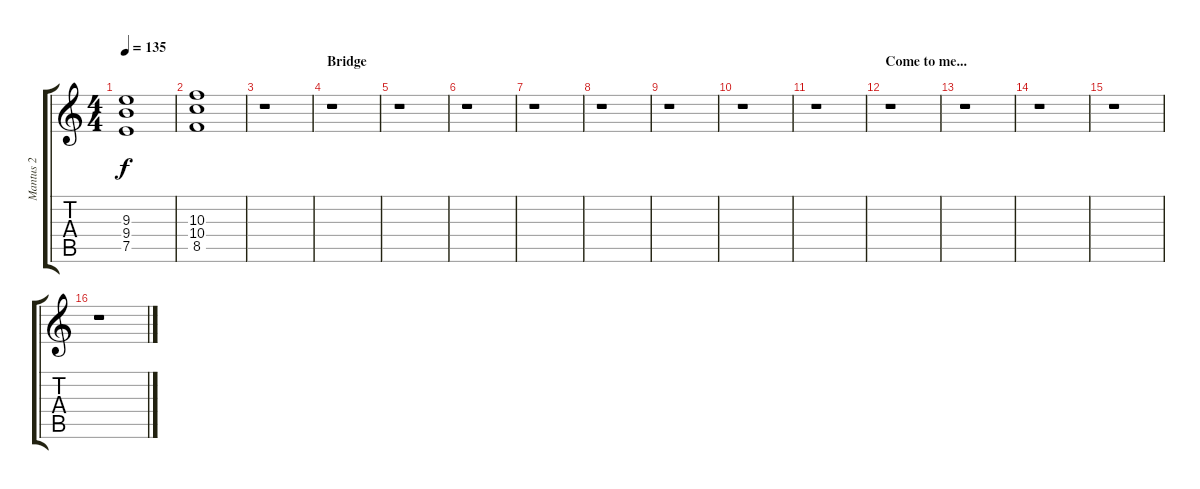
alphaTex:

\track ("Mantus 2" "Mantus 2") {instrument distortionguitar}
\staff {score tabs}
\tuning (E4 B3 G3 D3 A2 E2) {hide}
\ts (4 4)
\tempo 135
\clef g2
\ks c
(9.3 9.4 7.5).1{dy f} |
(10.3 10.4 8.5).1 |
r.1 |
\section ("" "Bridge")
r.1 |
r.1 |
r.1 |
r.1 |
r.1 |
r.1 |
r.1 |
r.1 |
\section ("" "Come to me...")
r.1 |
r.1 |
r.1 |
r.1 |
r.1
